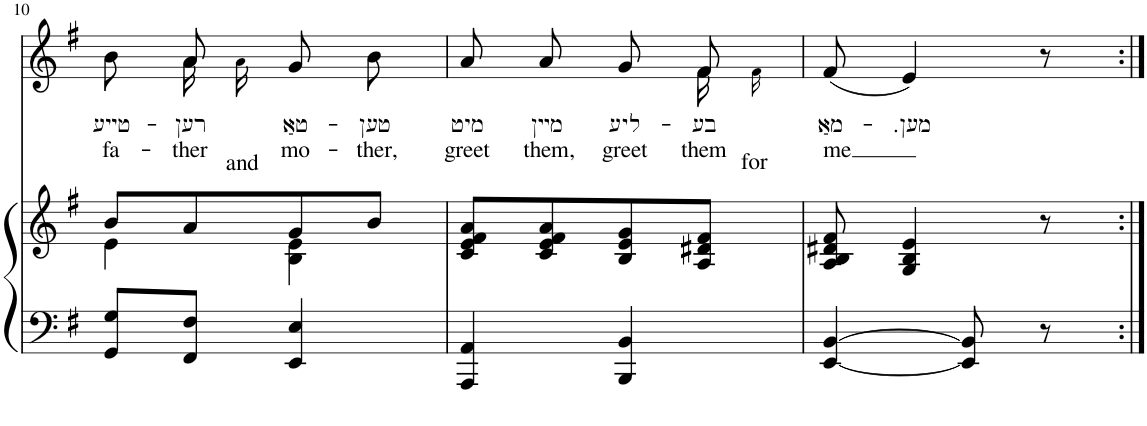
**kern	**kern	**kern	**text	**text
*part2	*part2	*part1	*part1	*part1
*staff3	*staff2	*staff1	*staff1	*staff1
*I"Klavier	*	*I"Piano	*	*
*	*	*I'Pno	*	*
!!LO:PB:g=z
*clefF4	*clefG2	*clefG2	*	*
*k[f#]	*k[f#]	*k[f#]	*	*
*M2/4	*M2/4	*M2/4	*	*
=10	=10	=10	=10	=10
*	*^	*	*	*
!	!	!	!	!LO:LY:b	!LO:LY:b
*	*	*	*^	*	*
8GG/ 8G/L	8b/L	4e\	8b/L	8ryy	טײע-	fa-
!	!	!	!	!	!LO:LY:b	!LO:LY:b
8FF#/ 8F#/J	8a/	.	8a/J	16a\LL	-רען	-ther
!	!	!	!	!	!LO:LY:b	!
.	.	.	.	16a!\JJ	and	.
!	!	!	!	!	!LO:LY:b	!LO:LY:b
4EE/ 4E/	8g/	4B\ 4e\	8g/L	4ryy	טאַ-	mo-
!	!	!	!	!	!LO:LY:b	!LO:LY:b
.	8b/J	.	8b/J	.	-טען	-ther,
*	*v	*v	*	*	*	*
=11	=11	=11	=11	=11	=11
!	!	!	!	!LO:LY:b	!LO:LY:b
4AAA/ 4AA/	8c/ 8e/ 8f#/ 8a/L	8a/L	4.ryy	מיט	greet
!	!	!	!	!LO:LY:b	!LO:LY:b
.	8c/ 8e/ 8f#/ 8a/	8a/J	.	מײן	them,
!	!	!	!	!LO:LY:b	!LO:LY:b
4BBB/ 4BB/	8B/ 8e/ 8g/	8g/L	.	ליע-	greet
!	!	!	!	!LO:LY:b	!LO:LY:b
.	8A/ 8d#X/ 8f#/J	8f#/J	16f#\LL	-בע	them
!	!	!	!	!LO:LY:b	!
.	.	.	16f#!\JJ	for	.
=12	=12	=12	=12	=12	=12
!	!	!	!	!LO:LY:b	!LO:LY:b
*	*	*v	*v	*	*
[4EE/ [4BB/	8A/ 8B/ 8d#X/ 8f#/	(8f#/	מאַ-	me
!	!	!	!LO:LY:b	!
.	4G/ 4B/ 4e/	4e/)	-מען.	.
8EE/] 8BB/]	.	.	.	.
8r	8r	8r	.	.
=:|!	=:|!	=:|!	=:|!	=:|!
*-	*-	*-	*-	*-
